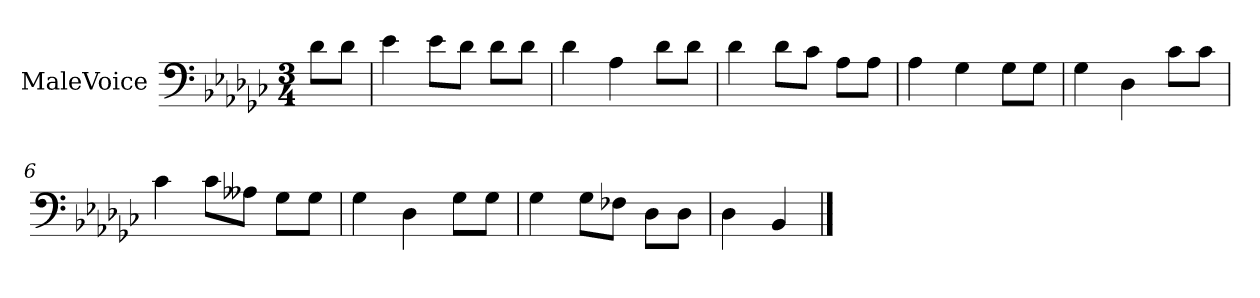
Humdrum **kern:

**kern
*part1
*staff1
*I"MaleVoice
*clefF4
*k[b-e-a-d-g-c-]
*M3/4
*MM100
=
8d-\L
8d-\J
=1
4e-
8e-\L
8d-\J
8d-\L
8d-\J
=2
4d-
4A-
8d-\L
8d-\J
=3
4d-
8d-\L
8c-\J
8A-\L
8A-\J
=4
4A-
4G-
8G-\L
8G-\J
=5
4G-
4D-
8c-\L
8c-\J
=6
4c-
8c-\L
8A--X\J
8G-\L
8G-\J
=7
4G-
4D-
8G-\L
8G-\J
=8
4G-
8G-\L
8F-X\J
8D-\L
8D-\J
=9
4D-
4BB-
==
*-
